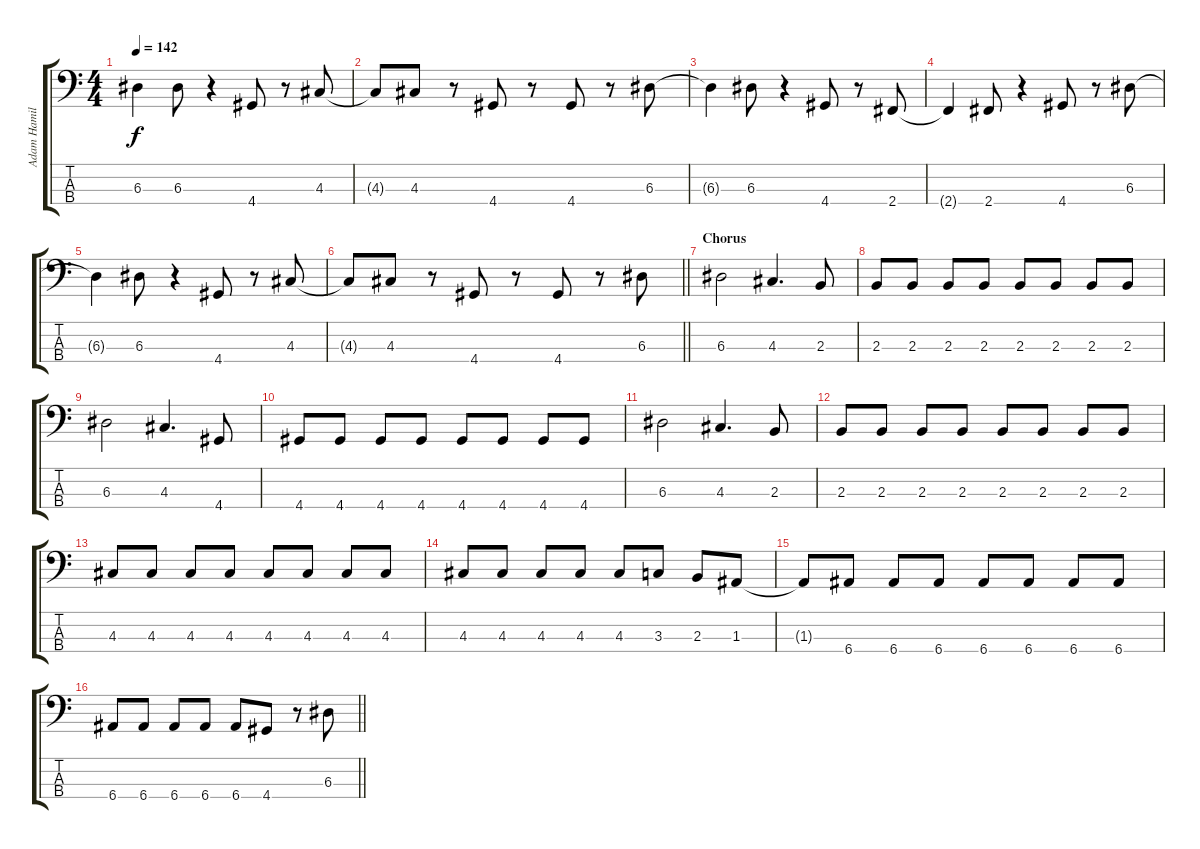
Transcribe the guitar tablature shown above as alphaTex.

\track ("Adam Hamilton" "Adam Hamil") {instrument electricbassfinger}
\staff {score tabs}
\tuning (G2 D2 A1 E1) {hide}
\ts (4 4)
\tempo 142
\clef f4
\ks c
6.3{t}.4{dy f} 6.3.8 r.4 4.4.8 r.8 4.3.8 |
4.3{t}.8 4.3.8 r.8 4.4.8 r.8 4.4.8 r.8 6.3.8 |
6.3{t}.4 6.3.8 r.4 4.4.8 r.8 2.4.8 |
2.4{t}.4 2.4.8 r.4 4.4.8 r.8 6.3.8 |
6.3{t}.4 6.3.8 r.4 4.4.8 r.8 4.3.8 |
\barLineRight lightlight
4.3{t}.8 4.3.8 r.8 4.4.8 r.8 4.4.8 r.8 6.3.8 |
\section ("" "Chorus")
6.3.2 4.3.4{d} 2.3.8 |
2.3.8 2.3.8 2.3.8 2.3.8 2.3.8 2.3.8 2.3.8 2.3.8 |
6.3.2 4.3.4{d} 4.4.8 |
4.4.8 4.4.8 4.4.8 4.4.8 4.4.8 4.4.8 4.4.8 4.4.8 |
6.3.2 4.3.4{d} 2.3.8 |
2.3.8 2.3.8 2.3.8 2.3.8 2.3.8 2.3.8 2.3.8 2.3.8 |
4.3.8 4.3.8 4.3.8 4.3.8 4.3.8 4.3.8 4.3.8 4.3.8 |
4.3.8 4.3.8 4.3.8 4.3.8 4.3.8 3.3.8 2.3.8 1.3.8 |
1.3{t}.8 6.4.8 6.4.8 6.4.8 6.4.8 6.4.8 6.4.8 6.4.8 |
\barLineRight lightlight
6.4.8 6.4.8 6.4.8 6.4.8 6.4.8 4.4.8 r.8 6.3.8
